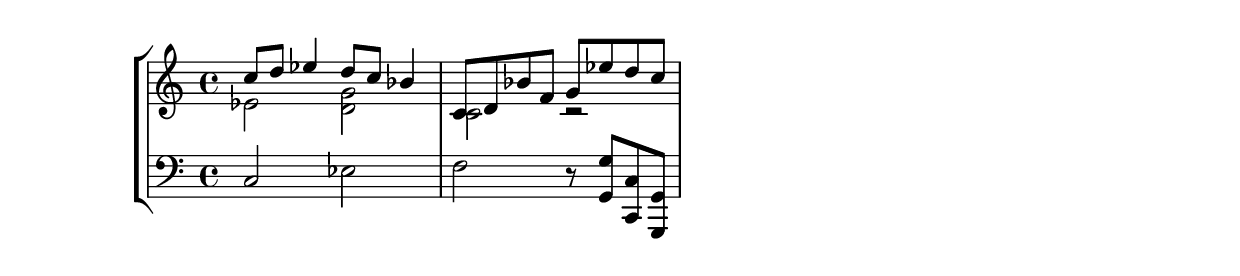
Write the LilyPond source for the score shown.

\version "2.18.2"
\header {
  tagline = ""  % removed
}
% \include "lilypond-book-preamble.ly"


global = {
\key g \major
  \time 2/4
}


\parallelMusic #'(
voiceA 
voiceB 
voiceC
) 
%voiceD
% rhMusic
% lhMusic



{

c8 d es4 d8 c bes4 |
es2 <d g> |
\clef bass c2 es |
%-------------------------

c,8 d bes' f g es' d c |
c2 r |
f2 r8 <g, g'> <c, c'> <g g'>|
%=========================
 }

\layout {
  clip-regions
  = #(list
      (cons
       (make-rhythmic-location 5 1 2)
       (make-rhythmic-location 7 3 4)))
}

\new StaffGroup <<
  \new Staff 
%   \with {instrumentName = #"Струнные "} 
    << \relative c'' { \voiceA } \\ \relative c' { \voiceB } >>
  \new Staff 
%    \with {instrumentName = #"Фортепиано "} 
    \relative c {\voiceC }
%  \new Staff 
%    \with {instrumentName = #"Электрогитара "} 
%    \relative c \clef bass  {\voiceD }
%  \new PianoStaff <<
%    \new Staff \rhMusic
%    \new Staff \lhMusic
%    >>
>>

